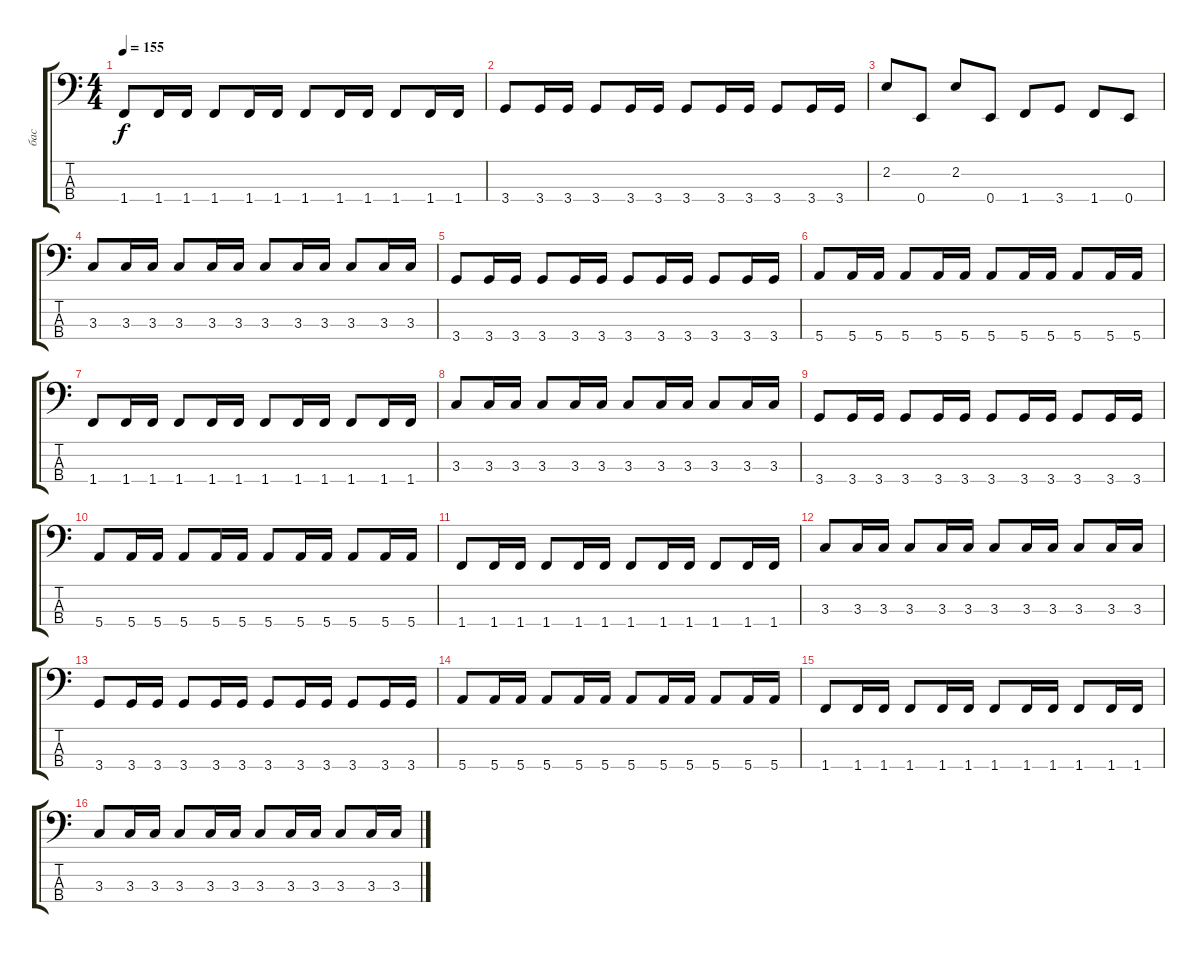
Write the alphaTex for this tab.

\track ("бас" "бас") {instrument electricbasspick}
\staff {score tabs}
\tuning (G2 D2 A1 E1) {hide}
\ts (4 4)
\tempo 155
\clef f4
\ks c
1.4.8{dy f} 1.4.16 1.4.16 1.4.8 1.4.16 1.4.16 1.4.8 1.4.16 1.4.16 1.4.8 1.4.16 1.4.16 |
3.4.8 3.4.16 3.4.16 3.4.8 3.4.16 3.4.16 3.4.8 3.4.16 3.4.16 3.4.8 3.4.16 3.4.16 |
2.2.8 0.4.8 2.2.8 0.4.8 1.4.8 3.4.8 1.4.8 0.4.8 |
3.3.8 3.3.16 3.3.16 3.3.8 3.3.16 3.3.16 3.3.8 3.3.16 3.3.16 3.3.8 3.3.16 3.3.16 |
3.4.8 3.4.16 3.4.16 3.4.8 3.4.16 3.4.16 3.4.8 3.4.16 3.4.16 3.4.8 3.4.16 3.4.16 |
5.4.8 5.4.16 5.4.16 5.4.8 5.4.16 5.4.16 5.4.8 5.4.16 5.4.16 5.4.8 5.4.16 5.4.16 |
1.4.8 1.4.16 1.4.16 1.4.8 1.4.16 1.4.16 1.4.8 1.4.16 1.4.16 1.4.8 1.4.16 1.4.16 |
3.3.8 3.3.16 3.3.16 3.3.8 3.3.16 3.3.16 3.3.8 3.3.16 3.3.16 3.3.8 3.3.16 3.3.16 |
3.4.8 3.4.16 3.4.16 3.4.8 3.4.16 3.4.16 3.4.8 3.4.16 3.4.16 3.4.8 3.4.16 3.4.16 |
5.4.8 5.4.16 5.4.16 5.4.8 5.4.16 5.4.16 5.4.8 5.4.16 5.4.16 5.4.8 5.4.16 5.4.16 |
1.4.8 1.4.16 1.4.16 1.4.8 1.4.16 1.4.16 1.4.8 1.4.16 1.4.16 1.4.8 1.4.16 1.4.16 |
3.3.8 3.3.16 3.3.16 3.3.8 3.3.16 3.3.16 3.3.8 3.3.16 3.3.16 3.3.8 3.3.16 3.3.16 |
3.4.8 3.4.16 3.4.16 3.4.8 3.4.16 3.4.16 3.4.8 3.4.16 3.4.16 3.4.8 3.4.16 3.4.16 |
5.4.8 5.4.16 5.4.16 5.4.8 5.4.16 5.4.16 5.4.8 5.4.16 5.4.16 5.4.8 5.4.16 5.4.16 |
1.4.8 1.4.16 1.4.16 1.4.8 1.4.16 1.4.16 1.4.8 1.4.16 1.4.16 1.4.8 1.4.16 1.4.16 |
3.3.8 3.3.16 3.3.16 3.3.8 3.3.16 3.3.16 3.3.8 3.3.16 3.3.16 3.3.8 3.3.16 3.3.16
